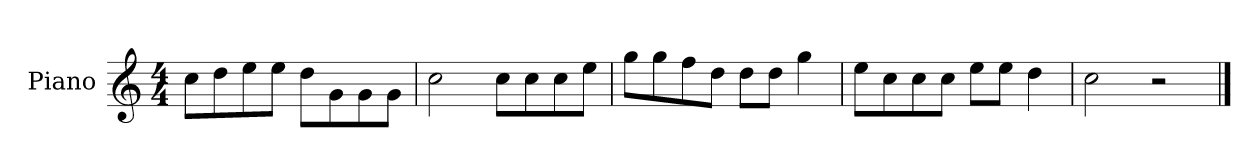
**kern
*part1
*staff1
*I"Piano
*I'P-no
*clefG2
*k[]
*M4/4
*MM90
=1
8cc\L
8dd\
8ee\
8ee\J
8dd\L
8g\
8g\
8g\J
=2
2cc\
8cc\L
8cc\
8cc\
8ee\J
=3
8gg\L
8gg\
8ff\
8dd\J
8dd\L
8dd\J
4gg\
=4
8ee\L
8cc\
8cc\
8cc\J
8ee\L
8ee\J
4dd\
=5
2cc\
2r
==
*-
